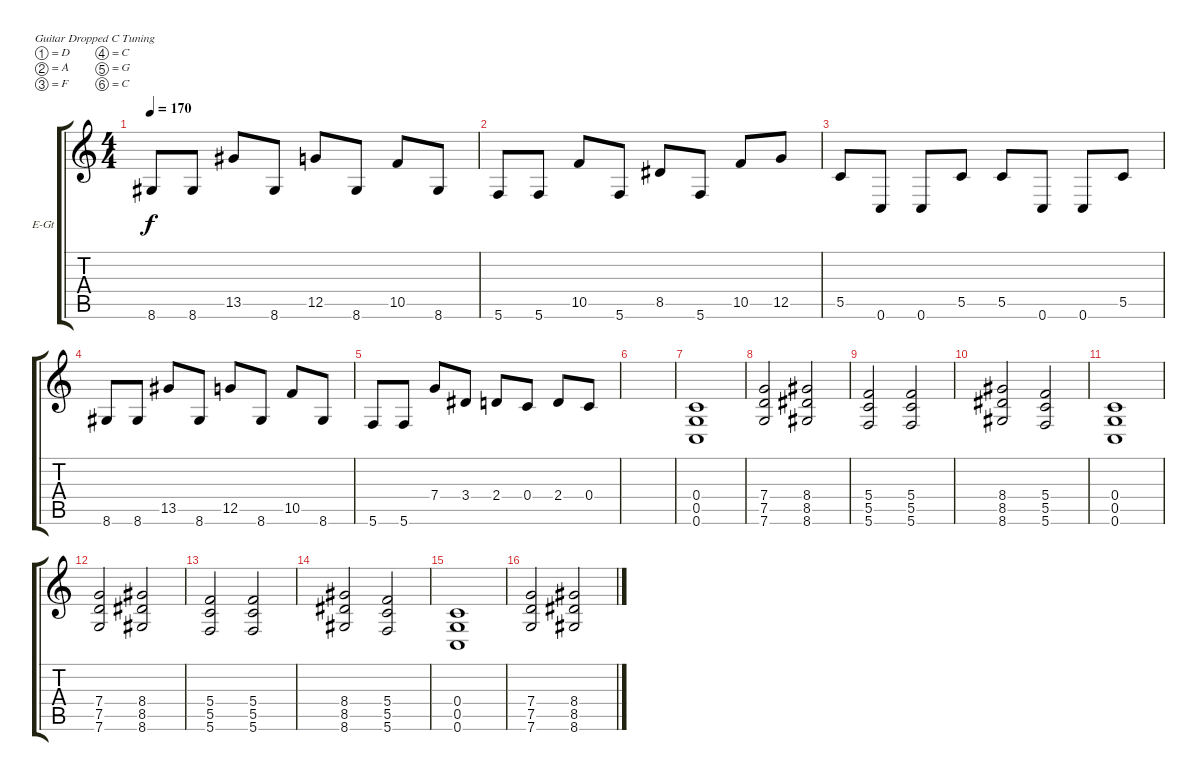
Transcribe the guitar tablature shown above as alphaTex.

\bracketExtendMode groupsimilarinstruments
\firstSystemTrackNameOrientation horizontal
\otherSystemsTrackNameOrientation horizontal
\track ("Mark" "E-Gt") {instrument distortionguitar}
\staff {score tabs}
\tuning (D4 A3 F3 C3 G2 C2)
\ts (4 4)
\tempo 170
\clef g2
\ks c
8.6.8{dy f} 8.6.8 13.5.8 8.6.8 12.5.8 8.6.8 10.5.8 8.6.8 |
5.6.8 5.6.8 10.5.8 5.6.8 8.5.8 5.6.8 10.5.8 12.5.8 |
5.5.8 0.6.8 0.6.8 5.5.8 5.5.8 0.6.8 0.6.8 5.5.8 |
8.6.8 8.6.8 13.5.8 8.6.8 12.5.8 8.6.8 10.5.8 8.6.8 |
5.6.8 5.6.8 7.4.8 3.4.8 2.4.8 0.4.8 2.4.8 0.4.8 |
|
(0.6 0.5 0.4).1 |
(7.6 7.5 7.4).2 (8.6 8.5 8.4).2 |
(5.6 5.5 5.4).2 (5.4 5.5 5.6).2 |
(8.6 8.5 8.4).2 (5.6 5.5 5.4).2 |
(0.6 0.5 0.4).1 |
(7.6 7.5 7.4).2 (8.6 8.5 8.4).2 |
(5.6 5.5 5.4).2 (5.4 5.5 5.6).2 |
(8.6 8.5 8.4).2 (5.6 5.5 5.4).2 |
(0.6 0.5 0.4).1 |
(7.6 7.5 7.4).2 (8.6 8.5 8.4).2
